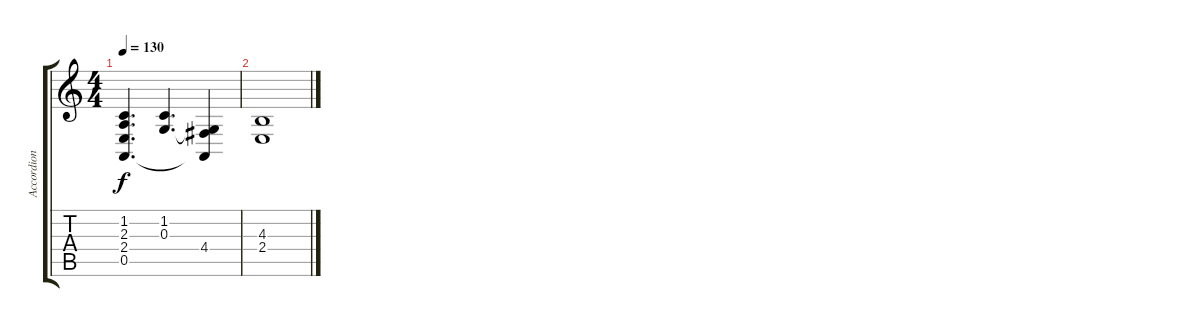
\track ("Accordion" "Accordion") {instrument tangoaccordion}
\staff {score tabs}
\tuning (E4 B3 G3 D3 A2 E2) {hide}
\ts (4 4)
\tempo 130
\clef g2
\ks c
(1.2 2.3 2.4 0.5).4{d dy f} (1.2 0.3).4{d} (0.3{t} 4.4 0.5{t}).4 |
(4.3 2.4).1
